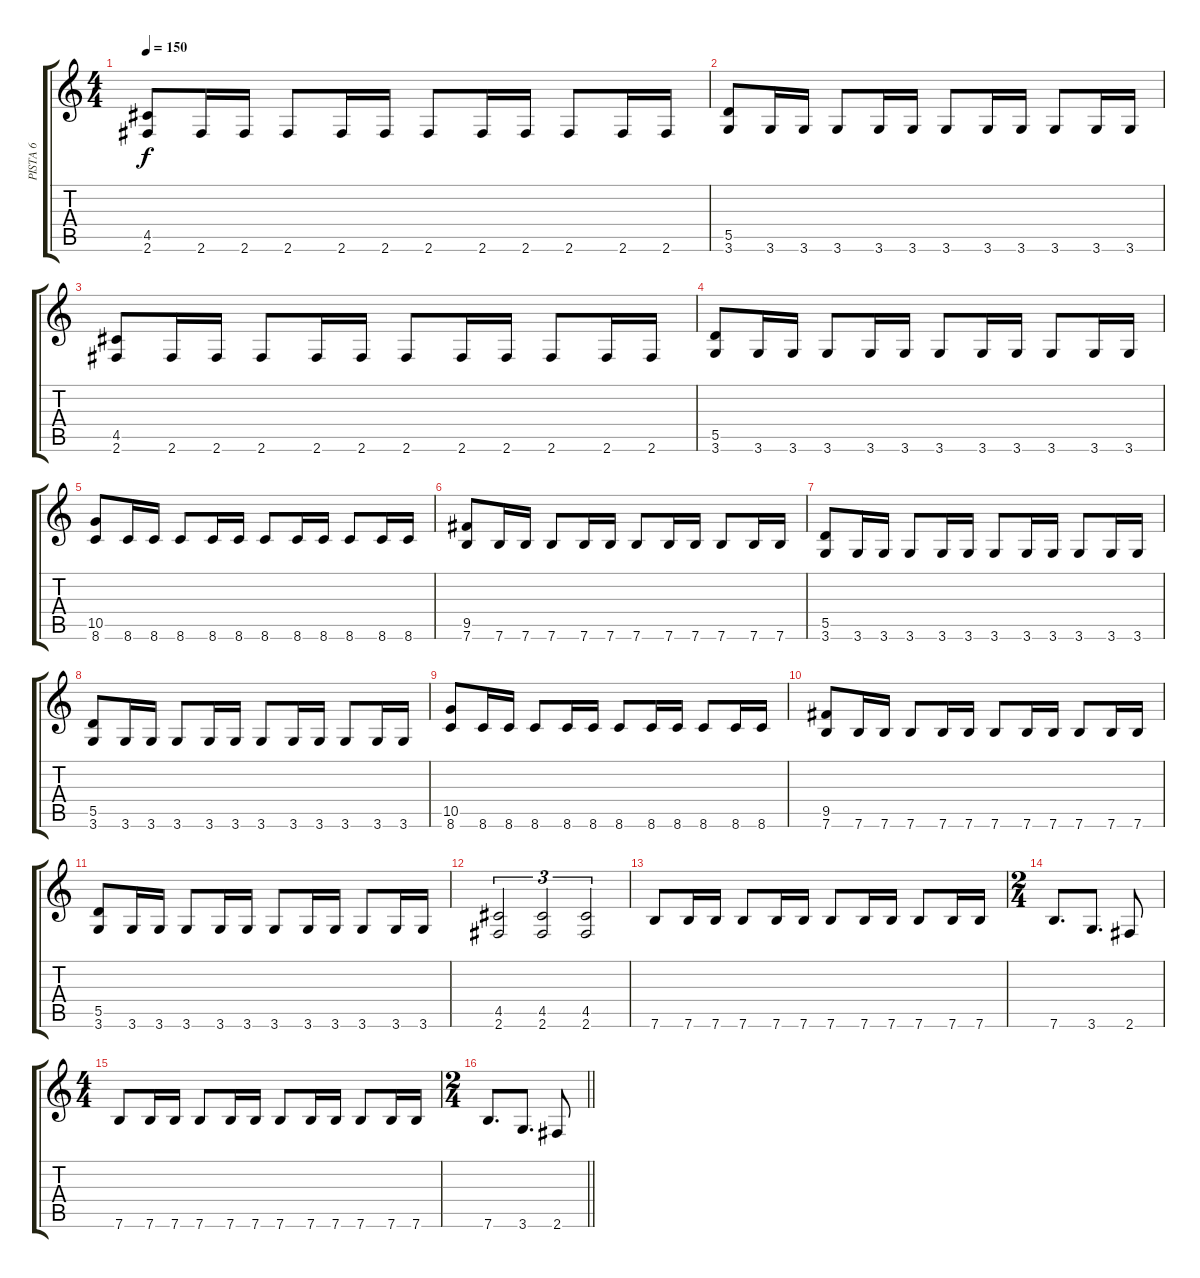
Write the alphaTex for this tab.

\track ("PISTA 6" "PISTA 6") {instrument distortionguitar}
\staff {score tabs}
\tuning (E4 B3 G3 D3 A2 E2) {hide}
\ts (4 4)
\tempo 150
\clef g2
\ks c
(4.5 2.6).8{dy f} 2.6.16 2.6.16 2.6.8 2.6.16 2.6.16 2.6.8 2.6.16 2.6.16 2.6.8 2.6.16 2.6.16 |
(5.5 3.6).8 3.6.16 3.6.16 3.6.8 3.6.16 3.6.16 3.6.8 3.6.16 3.6.16 3.6.8 3.6.16 3.6.16 |
(4.5 2.6).8 2.6.16 2.6.16 2.6.8 2.6.16 2.6.16 2.6.8 2.6.16 2.6.16 2.6.8 2.6.16 2.6.16 |
(5.5 3.6).8 3.6.16 3.6.16 3.6.8 3.6.16 3.6.16 3.6.8 3.6.16 3.6.16 3.6.8 3.6.16 3.6.16 |
(10.5 8.6).8 8.6.16 8.6.16 8.6.8 8.6.16 8.6.16 8.6.8 8.6.16 8.6.16 8.6.8 8.6.16 8.6.16 |
(9.5 7.6).8 7.6.16 7.6.16 7.6.8 7.6.16 7.6.16 7.6.8 7.6.16 7.6.16 7.6.8 7.6.16 7.6.16 |
(5.5 3.6).8 3.6.16 3.6.16 3.6.8 3.6.16 3.6.16 3.6.8 3.6.16 3.6.16 3.6.8 3.6.16 3.6.16 |
(5.5 3.6).8 3.6.16 3.6.16 3.6.8 3.6.16 3.6.16 3.6.8 3.6.16 3.6.16 3.6.8 3.6.16 3.6.16 |
(10.5 8.6).8 8.6.16 8.6.16 8.6.8 8.6.16 8.6.16 8.6.8 8.6.16 8.6.16 8.6.8 8.6.16 8.6.16 |
(9.5 7.6).8 7.6.16 7.6.16 7.6.8 7.6.16 7.6.16 7.6.8 7.6.16 7.6.16 7.6.8 7.6.16 7.6.16 |
(5.5 3.6).8 3.6.16 3.6.16 3.6.8 3.6.16 3.6.16 3.6.8 3.6.16 3.6.16 3.6.8 3.6.16 3.6.16 |
(4.5 2.6).2{tu (3 2)} (4.5 2.6).2{tu (3 2)} (4.5 2.6).2{tu (3 2)} |
7.6.8 7.6.16 7.6.16 7.6.8 7.6.16 7.6.16 7.6.8 7.6.16 7.6.16 7.6.8 7.6.16 7.6.16 |
\ts (2 4)
7.6.8{d} 3.6.8{d} 2.6.8 |
\ts (4 4)
7.6.8 7.6.16 7.6.16 7.6.8 7.6.16 7.6.16 7.6.8 7.6.16 7.6.16 7.6.8 7.6.16 7.6.16 |
\ts (2 4)
\barLineRight lightlight
7.6.8{d} 3.6.8{d} 2.6.8
